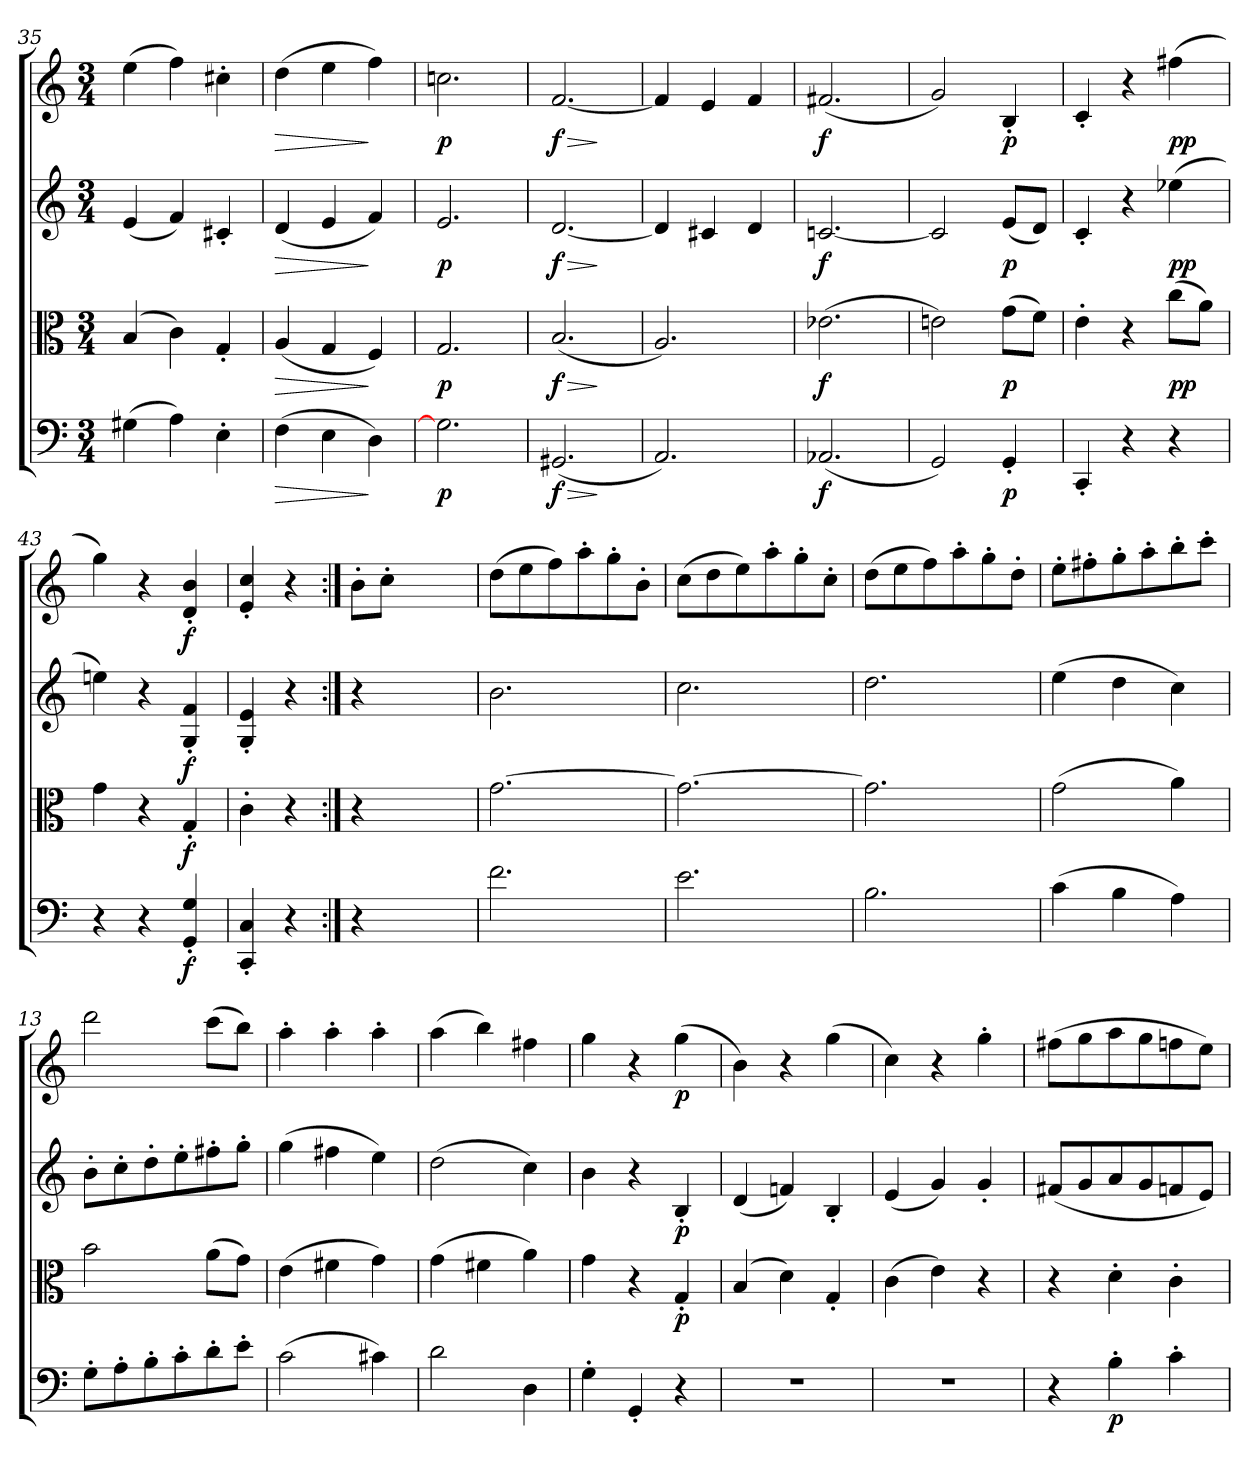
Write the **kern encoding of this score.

**kern	**dynam	**kern	**dynam	**kern	**dynam	**kern	**dynam
*part4	*part4	*part3	*part3	*part2	*part2	*part1	*part1
*staff4	*staff4	*staff3	*staff3	*staff2	*staff2	*staff1	*staff1
*clefF4	*	*clefC3	*	*clefG2	*	*clefG2	*
*k[]	*	*k[]	*	*k[]	*	*k[]	*
*C:	*	*C:	*	*C:	*	*C:	*
*M3/4	*	*M3/4	*	*M3/4	*	*M3/4	*
=35	=35	=35	=35	=35	=35	=35	=35
(4G#X\	.	(4B/	.	(4e/	.	(4ee\	.
4A\)	.	4c\)	.	4f/)	.	4ff\)	.
4E'\	.	4G'/	.	4c#X'/	.	4cc#X'\	.
=36	=36	=36	=36	=36	=36	=36	=36
!	!LO:HP:b	!	!LO:HP:b	!	!LO:HP:b	!	!LO:HP:b
(4F\	>	(4A/	>	(4d/	>	(4dd\	>
4E\	.	4G/	.	4e/	.	4ee\	.
4D\)	]	4F/)	]	4f/)	]	4ff\)	]
=37	=37	=37	=37	=37	=37	=37	=37
2.Gn\]	p	2.G/	p	2.e/	p	2.ccn\	p
=38	=38	=38	=38	=38	=38	=38	=38
!	!LO:HP:b	!	!LO:HP:b	!	!LO:HP:b	!	!LO:HP:b
(2.GG#X/	> f	(2.B/	> f	[2.d/	> f	[2.f/	> f
.	]	.	]	.	]	.	]
=39	=39	=39	=39	=39	=39	=39	=39
2.AA/)	.	2.A/)	.	4d/]	.	4f/]	.
.	.	.	.	4c#X/	.	4e/	.
.	.	.	.	4d/	.	4f/	.
=40	=40	=40	=40	=40	=40	=40	=40
(2.AA-X/	f	(2.e-X\	f	[2.cn/	f	(2.f#X/	f
=41	=41	=41	=41	=41	=41	=41	=41
2GG/)	.	2en\)	.	2c/]	.	2g/)	.
4GG'/	p	(8g\L	p	(8e/L	p	4B'/	p
.	.	8f\J)	.	8d/J)	.	.	.
=42	=42	=42	=42	=42	=42	=42	=42
4CC'/	.	4e'\	.	4c'/	.	4c'/	.
4r	.	4r	.	4r	.	4r	.
4r	.	(8cc\L	pp	(4ee-X\	pp	(4ff#X\	pp
.	.	8a\J)	.	.	.	.	.
=43	=43	=43	=43	=43	=43	=43	=43
4r	.	4g\	.	4een\)	.	4gg\)	.
4r	.	4r	.	4r	.	4r	.
4GG'/ 4G'/	f	4G'/	f	4G'/ 4f'/	f	4d'/ 4b'/	f
=44	=44	=44	=44	=44	=44	=44	=44
4CC'/ 4C'/	.	4c'\	.	4G'/ 4e'/	.	4e'/ 4cc'/	.
4r	.	4r	.	4r	.	4r	.
=:|!	=:|!	=:|!	=:|!	=:|!	=:|!	=:|!	=:|!
4r	.	4r	.	4r	.	8b'\L	.
.	.	.	.	.	.	8cc'\J	.
2ryy	.	2ryy	.	2ryy	.	2ryy	.
=9	=9	=9	=9	=9	=9	=9	=9
2.f\	.	[2.g\	.	2.b\	.	(8dd\L	.
.	.	.	.	.	.	8ee\	.
.	.	.	.	.	.	8ff\)	.
.	.	.	.	.	.	8aa'\	.
.	.	.	.	.	.	8gg'\	.
.	.	.	.	.	.	8b'\J	.
=10	=10	=10	=10	=10	=10	=10	=10
2.e\	.	2.g\_	.	2.cc\	.	(8cc\L	.
.	.	.	.	.	.	8dd\	.
.	.	.	.	.	.	8ee\)	.
.	.	.	.	.	.	8aa'\	.
.	.	.	.	.	.	8gg'\	.
.	.	.	.	.	.	8cc'\J	.
=11	=11	=11	=11	=11	=11	=11	=11
2.B\	.	2.g\]	.	2.dd\	.	(8dd\L	.
.	.	.	.	.	.	8ee\	.
.	.	.	.	.	.	8ff\)	.
.	.	.	.	.	.	8aa'\	.
.	.	.	.	.	.	8gg'\	.
.	.	.	.	.	.	8dd'\J	.
=12	=12	=12	=12	=12	=12	=12	=12
(4c\	.	(2g\	.	(4ee\	.	8ee'\L	.
.	.	.	.	.	.	8ff#X'\	.
4B\	.	.	.	4dd\	.	8gg'\	.
.	.	.	.	.	.	8aa'\	.
4A\)	.	4a\)	.	4cc\)	.	8bb'\	.
.	.	.	.	.	.	8ccc'\J	.
=13	=13	=13	=13	=13	=13	=13	=13
8G'\L	.	2b\	.	8b'\L	.	2ddd\	.
8A'\	.	.	.	8cc'\	.	.	.
8B'\	.	.	.	8dd'\	.	.	.
8c'\	.	.	.	8ee'\	.	.	.
8d'\	.	(8a\L	.	8ff#X'\	.	(8ccc\L	.
8e'\J	.	8g\J)	.	8gg'\J	.	8bb\J)	.
=14	=14	=14	=14	=14	=14	=14	=14
(2c\	.	(4e\	.	(4gg\	.	4aa'\	.
.	.	4f#X\	.	4ff#X\	.	4aa'\	.
4c#X\)	.	4g\)	.	4ee\)	.	4aa'\	.
=15	=15	=15	=15	=15	=15	=15	=15
2d\	.	(4g\	.	(2dd\	.	(4aa\	.
.	.	4f#X\	.	.	.	4bb\)	.
4D\	.	4a\)	.	4cc\)	.	4ff#X\	.
=16	=16	=16	=16	=16	=16	=16	=16
4G'\	.	4g\	.	4b\	.	4gg\	.
4GG'/	.	4r	.	4r	.	4r	.
4r	.	4G'/	p	4B'/	p	(4gg\	p
=17	=17	=17	=17	=17	=17	=17	=17
2.r	.	(4B/	.	(4d/	.	4b\)	.
.	.	4d\)	.	4fn/)	.	4r	.
.	.	4G'/	.	4B'/	.	(4gg\	.
=18	=18	=18	=18	=18	=18	=18	=18
2.r	.	(4c\	.	(4e/	.	4cc\)	.
.	.	4e\)	.	4g/)	.	4r	.
.	.	4r	.	4g'/	.	4gg'\	.
=19	=19	=19	=19	=19	=19	=19	=19
4r	.	4r	.	(8f#X/L	.	(8ff#X\L	.
.	.	.	.	8g/	.	8gg\	.
4B'\	p	4d'\	.	8a/	.	8aa\	.
.	.	.	.	8g/	.	8gg\	.
4c'\	.	4c'\	.	8fn/	.	8ffn\	.
.	.	.	.	8e/J)	.	8ee\J)	.
=	=	=	=	=	=	=	=
*-	*-	*-	*-	*-	*-	*-	*-
